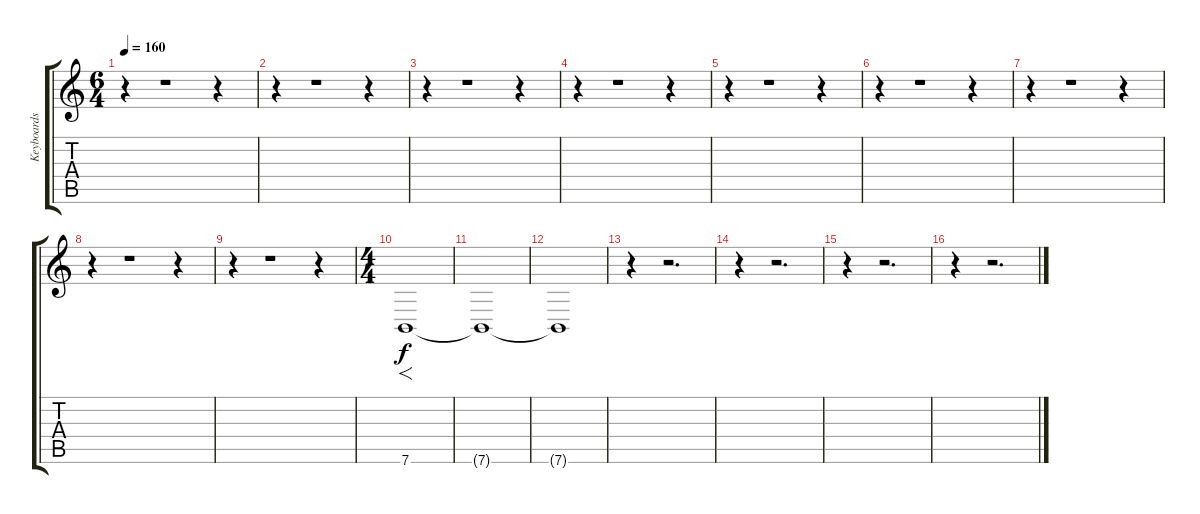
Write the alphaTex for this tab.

\track ("Keyboards" "Keyboards") {instrument synthstrings1}
\staff {score tabs}
\tuning (E4 B3 G3 D3 A2 E2) {hide}
\ts (6 4)
\tempo 160
\clef g2
\ks c
r.4{dy f} r.1 r.4 |
r.4 r.1 r.4 |
r.4 r.1 r.4 |
r.4 r.1 r.4 |
r.4 r.1 r.4 |
r.4 r.1 r.4 |
r.4 r.1 r.4 |
r.4 r.1 r.4 |
r.4 r.1 r.4 |
\ts (4 4)
7.6.1{f} |
7.6{t}.1 |
7.6{t}.1 |
r.4 r.2{d} |
r.4 r.2{d} |
r.4 r.2{d} |
r.4 r.2{d}
